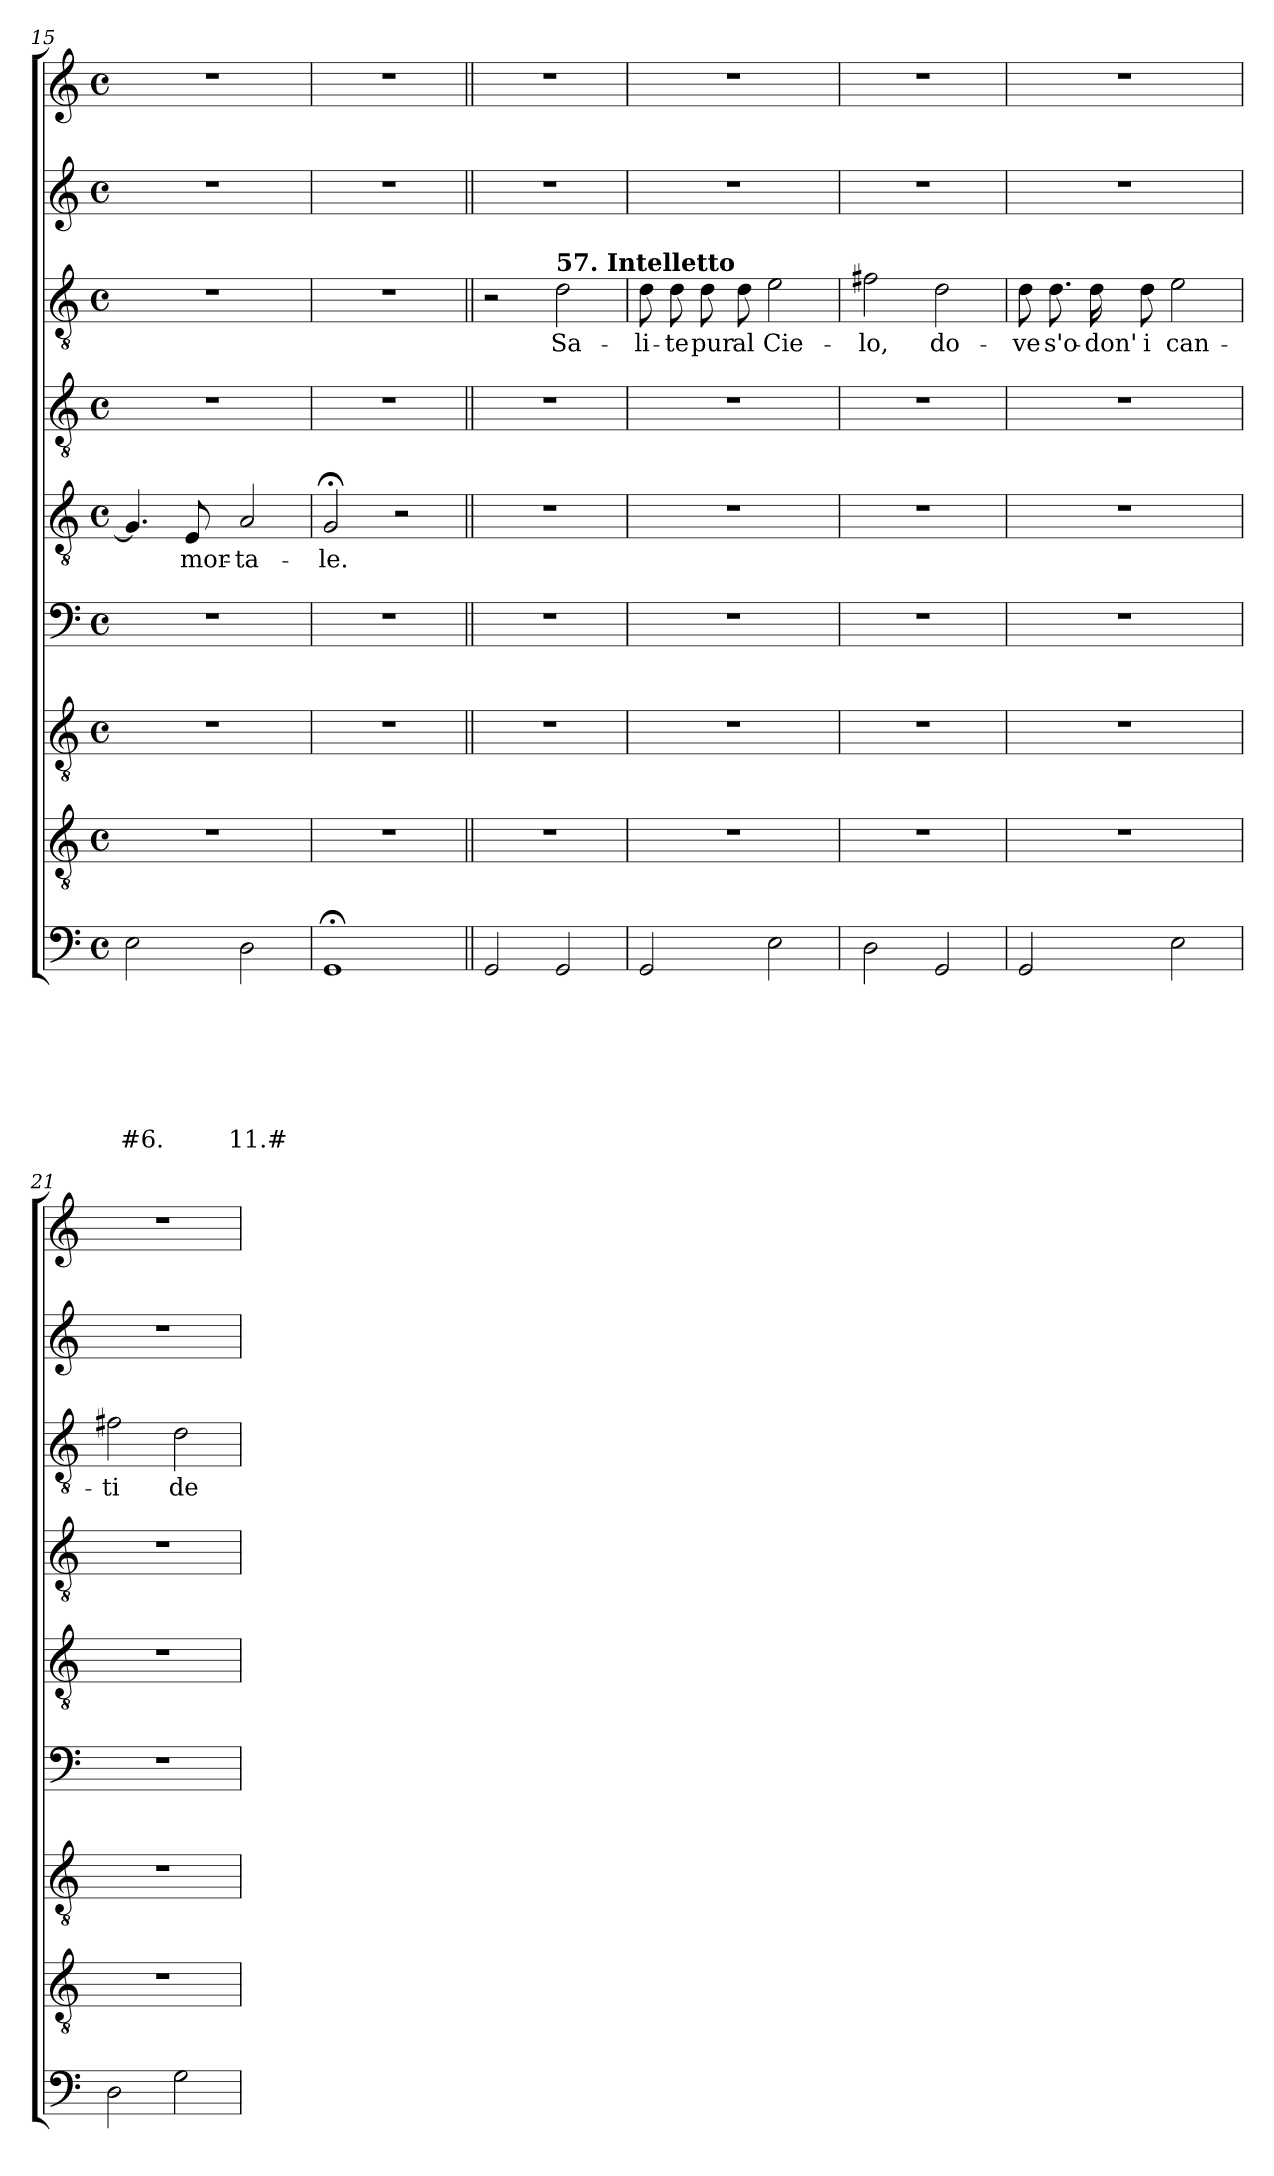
**kern	**text	**text	**text	**text	**text	**text	**text	**kern	**kern	**kern	**kern	**text	**kern	**kern	**text	**kern	**kern
*part9	*part9	*part9	*part9	*part9	*part9	*part9	*part9	*part8	*part7	*part6	*part5	*part5	*part4	*part3	*part3	*part2	*part1
*staff9	*staff9	*staff9	*staff9	*staff9	*staff9	*staff9	*staff9	*staff8	*staff7	*staff6	*staff5	*staff5	*staff4	*staff3	*staff3	*staff2	*staff1
*clefF4	*	*	*	*	*	*	*	*clefGv2	*clefGv2	*clefF4	*clefGv2	*	*clefGv2	*clefGv2	*	*clefG2	*clefG2
*k[]	*	*	*	*	*	*	*	*k[]	*k[]	*k[]	*k[]	*	*k[]	*k[]	*	*k[]	*k[]
*C:	*	*	*	*	*	*	*	*C:	*C:	*C:	*C:	*	*C:	*C:	*	*C:	*C:
*M4/4	*	*	*	*	*	*	*	*M4/4	*M4/4	*M4/4	*M4/4	*	*M4/4	*M4/4	*	*M4/4	*M4/4
*met(c)	*	*	*	*	*	*	*	*met(c)	*met(c)	*met(c)	*met(c)	*	*met(c)	*met(c)	*	*met(c)	*met(c)
=15	=15	=15	=15	=15	=15	=15	=15	=15	=15	=15	=15	=15	=15	=15	=15	=15	=15
2E\	.	.	.	.	.	.	#6.	1r	1r	1r	4.G/]	.	1r	1r	.	1r	1r
.	.	.	.	.	.	.	.	.	.	.	8E/	-mor-	.	.	.	.	.
2D\	.	.	.	.	.	.	11.#	.	.	.	2A/	-ta-	.	.	.	.	.
=16	=16	=16	=16	=16	=16	=16	=16	=16	=16	=16	=16	=16	=16	=16	=16	=16	=16
1GG;<	.	.	.	.	.	.	.	1r	1r	1r	2G;</	-le.	1r	1r	.	1r	1r
.	.	.	.	.	.	.	.	.	.	.	2r	.	.	.	.	.	.
!!LO:LB:g=z
=17||	=17||	=17||	=17||	=17||	=17||	=17||	=17||	=17||	=17||	=17||	=17||	=17||	=17||	=17||	=17||	=17||	=17||
2GG/	.	.	.	.	.	.	.	1r	1r	1r	1r	.	1r	2r	.	1r	1r
!	!	!	!	!	!	!	!	!	!	!	!	!	!	!LO:TX:a:B:t=57. Intelletto	!	!	!
2GG/	.	.	.	.	.	.	.	.	.	.	.	.	.	2d\	Sa-	.	.
=18	=18	=18	=18	=18	=18	=18	=18	=18	=18	=18	=18	=18	=18	=18	=18	=18	=18
2GG/	.	.	.	.	.	.	.	1r	1r	1r	1r	.	1r	8d\	-li-	1r	1r
.	.	.	.	.	.	.	.	.	.	.	.	.	.	8d\	-te	.	.
.	.	.	.	.	.	.	.	.	.	.	.	.	.	8d\	pur	.	.
.	.	.	.	.	.	.	.	.	.	.	.	.	.	8d\	al	.	.
2E\	.	.	.	.	.	.	.	.	.	.	.	.	.	2e\	Cie-	.	.
=19	=19	=19	=19	=19	=19	=19	=19	=19	=19	=19	=19	=19	=19	=19	=19	=19	=19
2D\	.	.	.	.	.	.	.	1r	1r	1r	1r	.	1r	2f#X\	-lo,	1r	1r
2GG/	.	.	.	.	.	.	.	.	.	.	.	.	.	2d\	do-	.	.
=20	=20	=20	=20	=20	=20	=20	=20	=20	=20	=20	=20	=20	=20	=20	=20	=20	=20
2GG/	.	.	.	.	.	.	.	1r	1r	1r	1r	.	1r	8d\	-ve	1r	1r
.	.	.	.	.	.	.	.	.	.	.	.	.	.	8.d\	s'o-	.	.
.	.	.	.	.	.	.	.	.	.	.	.	.	.	16d\	-don'	.	.
.	.	.	.	.	.	.	.	.	.	.	.	.	.	8d\	i	.	.
2E\	.	.	.	.	.	.	.	.	.	.	.	.	.	2e\	can-	.	.
=21	=21	=21	=21	=21	=21	=21	=21	=21	=21	=21	=21	=21	=21	=21	=21	=21	=21
2D\	.	.	.	.	.	.	.	1r	1r	1r	1r	.	1r	2f#X\	-ti	1r	1r
2G\	.	.	.	.	.	.	.	.	.	.	.	.	.	2d\	de	.	.
=	=	=	=	=	=	=	=	=	=	=	=	=	=	=	=	=	=
*-	*-	*-	*-	*-	*-	*-	*-	*-	*-	*-	*-	*-	*-	*-	*-	*-	*-
